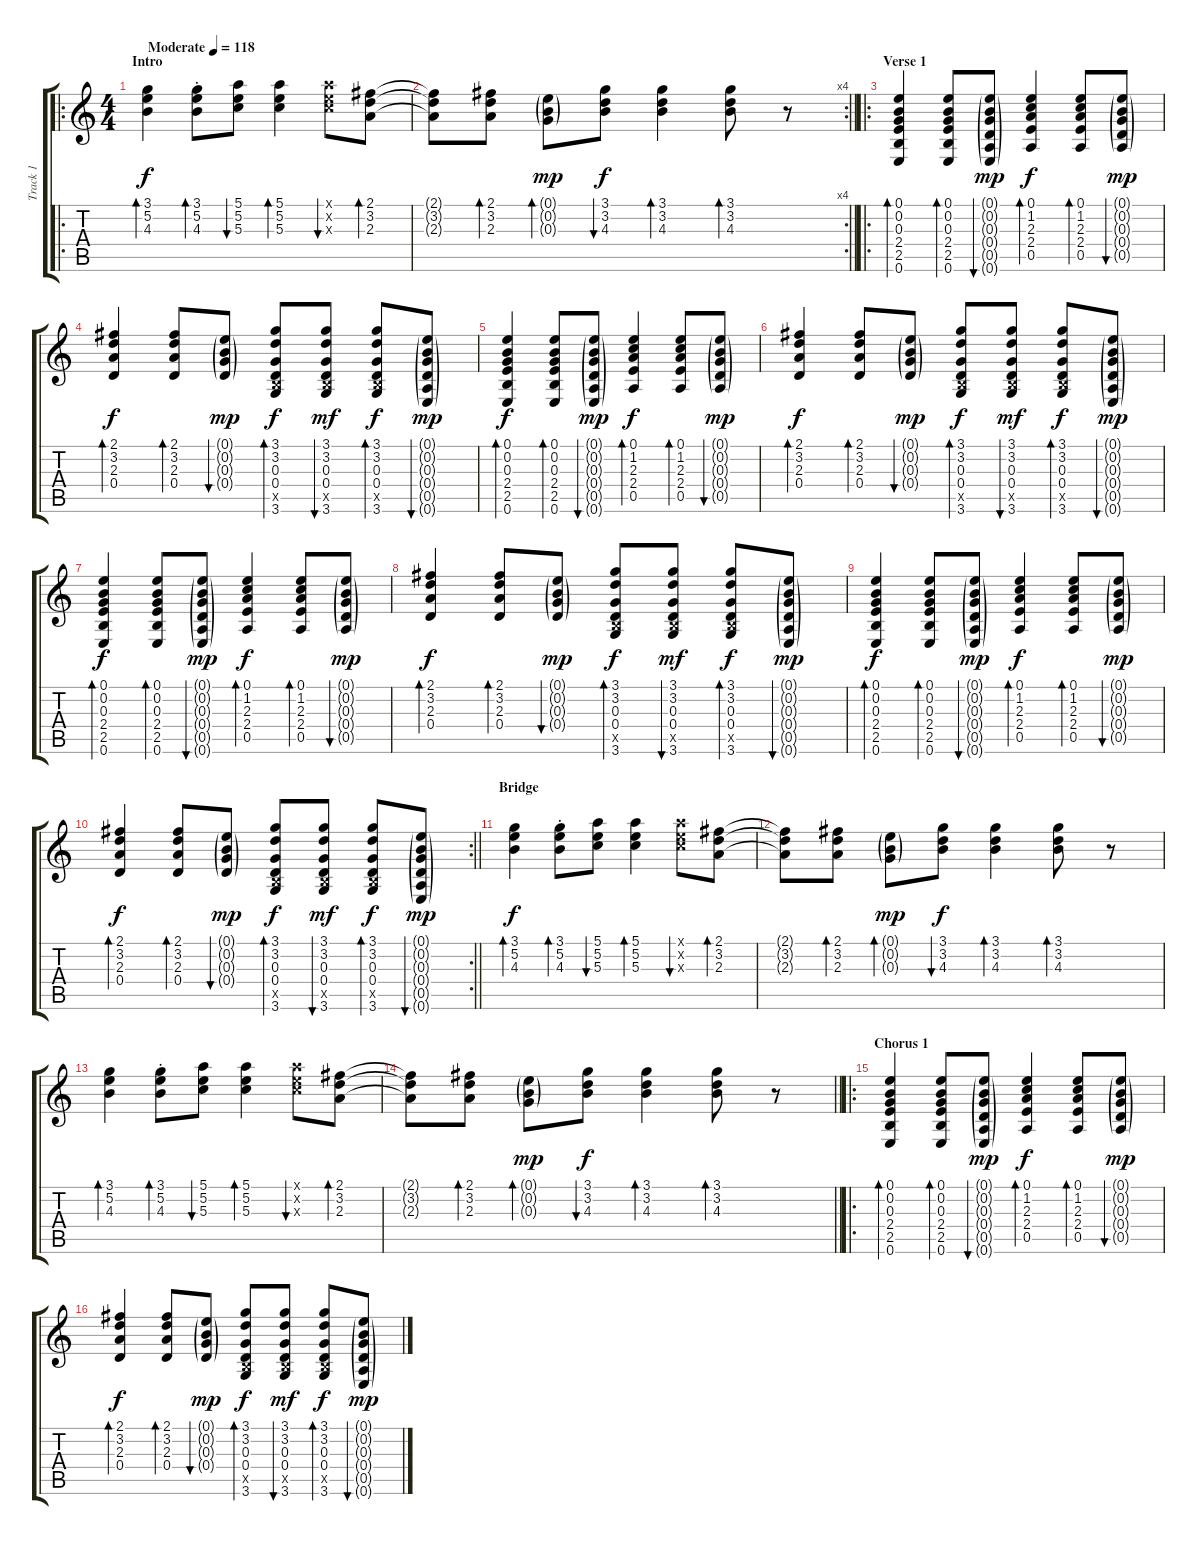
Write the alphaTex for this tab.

\track ("Track 1" "Track 1") {instrument acousticguitarsteel}
\staff {score tabs}
\tuning (E4 B3 G3 D3 A2 E2) {hide}
\ro
\ts (4 4)
\section ("" "Intro")
\tempo (118 "Moderate")
\clef g2
\ks c
(3.1 5.2 4.3).4{bd 60 dy f instrument acousticguitarsteel} (3.1{st} 5.2{st} 4.3{st}).8{bd 60} (5.1 5.2 5.3).8{bu 60} (5.1 5.2 5.3).4{bd 60} (5.1{x} 5.2{x} 5.3{x}).8{bu 60} (2.1 3.2 2.3).8{bd 60} |
\rc 4
\barLineRight lightlight
(2.1{t} 3.2{t} 2.3{t}).8 (2.1 3.2 2.3).8{bd 60} (0.1{g} 0.2{g} 0.3{g}).8{bd 60 dy mp} (3.1 3.2 4.3).8{bu 60 dy f} (3.1 3.2 4.3).4{bd 60} (3.1 3.2 4.3).8{bd 60} r.8 |
\ro
\section ("" "Verse 1")
(0.1 0.2 0.3 2.4 2.5 0.6).4{bd 30} (0.1 0.2 0.3 2.4 2.5 0.6).8{bd 30} (0.1{g} 0.2{g} 0.3{g} 0.4{g} 0.5{g} 0.6{g}).8{bu 30 dy mp} (0.1 1.2 2.3 2.4 0.5).4{bd 30 dy f} (0.1 1.2 2.3 2.4 0.5).8{bd 30} (0.1{g} 0.2{g} 0.3{g} 0.4{g} 0.5{g}).8{bu 30 dy mp} |
(2.1 3.2 2.3 0.4).4{bd 30 dy f} (2.1 3.2 2.3 0.4).8{bd 30} (0.1{g} 0.2{g} 0.3{g} 0.4{g}).8{bu 30 dy mp} (3.1 3.2 0.3 0.4 2.5{x} 3.6).8{bd 30 dy f} (3.1 3.2 0.3 0.4 2.5{x} 3.6).8{bu 30 dy mf} (3.1 3.2 0.3 0.4 2.5{x} 3.6).8{bd 30 dy f} (0.1{g} 0.2{g} 0.3{g} 0.4{g} 0.5{g} 0.6{g}).8{bu 30 dy mp} |
(0.1 0.2 0.3 2.4 2.5 0.6).4{bd 30 dy f} (0.1 0.2 0.3 2.4 2.5 0.6).8{bd 30} (0.1{g} 0.2{g} 0.3{g} 0.4{g} 0.5{g} 0.6{g}).8{bu 30 dy mp} (0.1 1.2 2.3 2.4 0.5).4{bd 30 dy f} (0.1 1.2 2.3 2.4 0.5).8{bd 30} (0.1{g} 0.2{g} 0.3{g} 0.4{g} 0.5{g}).8{bu 30 dy mp} |
(2.1 3.2 2.3 0.4).4{bd 30 dy f} (2.1 3.2 2.3 0.4).8{bd 30} (0.1{g} 0.2{g} 0.3{g} 0.4{g}).8{bu 30 dy mp} (3.1 3.2 0.3 0.4 2.5{x} 3.6).8{bd 30 dy f} (3.1 3.2 0.3 0.4 2.5{x} 3.6).8{bu 30 dy mf} (3.1 3.2 0.3 0.4 2.5{x} 3.6).8{bd 30 dy f} (0.1{g} 0.2{g} 0.3{g} 0.4{g} 0.5{g} 0.6{g}).8{bu 30 dy mp} |
(0.1 0.2 0.3 2.4 2.5 0.6).4{bd 30 dy f} (0.1 0.2 0.3 2.4 2.5 0.6).8{bd 30} (0.1{g} 0.2{g} 0.3{g} 0.4{g} 0.5{g} 0.6{g}).8{bu 30 dy mp} (0.1 1.2 2.3 2.4 0.5).4{bd 30 dy f} (0.1 1.2 2.3 2.4 0.5).8{bd 30} (0.1{g} 0.2{g} 0.3{g} 0.4{g} 0.5{g}).8{bu 30 dy mp} |
(2.1 3.2 2.3 0.4).4{bd 30 dy f} (2.1 3.2 2.3 0.4).8{bd 30} (0.1{g} 0.2{g} 0.3{g} 0.4{g}).8{bu 30 dy mp} (3.1 3.2 0.3 0.4 2.5{x} 3.6).8{bd 30 dy f} (3.1 3.2 0.3 0.4 2.5{x} 3.6).8{bu 30 dy mf} (3.1 3.2 0.3 0.4 2.5{x} 3.6).8{bd 30 dy f} (0.1{g} 0.2{g} 0.3{g} 0.4{g} 0.5{g} 0.6{g}).8{bu 30 dy mp} |
(0.1 0.2 0.3 2.4 2.5 0.6).4{bd 30 dy f} (0.1 0.2 0.3 2.4 2.5 0.6).8{bd 30} (0.1{g} 0.2{g} 0.3{g} 0.4{g} 0.5{g} 0.6{g}).8{bu 30 dy mp} (0.1 1.2 2.3 2.4 0.5).4{bd 30 dy f} (0.1 1.2 2.3 2.4 0.5).8{bd 30} (0.1{g} 0.2{g} 0.3{g} 0.4{g} 0.5{g}).8{bu 30 dy mp} |
\rc 2
\barLineRight lightlight
(2.1 3.2 2.3 0.4).4{bd 30 dy f} (2.1 3.2 2.3 0.4).8{bd 30} (0.1{g} 0.2{g} 0.3{g} 0.4{g}).8{bu 30 dy mp} (3.1 3.2 0.3 0.4 2.5{x} 3.6).8{bd 30 dy f} (3.1 3.2 0.3 0.4 2.5{x} 3.6).8{bu 30 dy mf} (3.1 3.2 0.3 0.4 2.5{x} 3.6).8{bd 30 dy f} (0.1{g} 0.2{g} 0.3{g} 0.4{g} 0.5{g} 0.6{g}).8{bu 30 dy mp} |
\section ("" "Bridge")
(3.1 5.2 4.3).4{bd 60 dy f} (3.1{st} 5.2{st} 4.3{st}).8{bd 60} (5.1 5.2 5.3).8{bu 60} (5.1 5.2 5.3).4{bd 60} (5.1{x} 5.2{x} 5.3{x}).8{bu 60} (2.1 3.2 2.3).8{bd 60} |
(2.1{t} 3.2{t} 2.3{t}).8 (2.1 3.2 2.3).8{bd 60} (0.1{g} 0.2{g} 0.3{g}).8{bd 60 dy mp} (3.1 3.2 4.3).8{bu 60 dy f} (3.1 3.2 4.3).4{bd 60} (3.1 3.2 4.3).8{bd 60} r.8 |
(3.1 5.2 4.3).4{bd 60} (3.1{st} 5.2{st} 4.3{st}).8{bd 60} (5.1 5.2 5.3).8{bu 60} (5.1 5.2 5.3).4{bd 60} (5.1{x} 5.2{x} 5.3{x}).8{bu 60} (2.1 3.2 2.3).8{bd 60} |
\barLineRight lightlight
(2.1{t} 3.2{t} 2.3{t}).8 (2.1 3.2 2.3).8{bd 60} (0.1{g} 0.2{g} 0.3{g}).8{bd 60 dy mp} (3.1 3.2 4.3).8{bu 60 dy f} (3.1 3.2 4.3).4{bd 60} (3.1 3.2 4.3).8{bd 60} r.8 |
\ro
\section ("" "Chorus 1")
(0.1 0.2 0.3 2.4 2.5 0.6).4{bd 30} (0.1 0.2 0.3 2.4 2.5 0.6).8{bd 30} (0.1{g} 0.2{g} 0.3{g} 0.4{g} 0.5{g} 0.6{g}).8{bu 30 dy mp} (0.1 1.2 2.3 2.4 0.5).4{bd 30 dy f} (0.1 1.2 2.3 2.4 0.5).8{bd 30} (0.1{g} 0.2{g} 0.3{g} 0.4{g} 0.5{g}).8{bu 30 dy mp} |
(2.1 3.2 2.3 0.4).4{bd 30 dy f} (2.1 3.2 2.3 0.4).8{bd 30} (0.1{g} 0.2{g} 0.3{g} 0.4{g}).8{bu 30 dy mp} (3.1 3.2 0.3 0.4 2.5{x} 3.6).8{bd 30 dy f} (3.1 3.2 0.3 0.4 2.5{x} 3.6).8{bu 30 dy mf} (3.1 3.2 0.3 0.4 2.5{x} 3.6).8{bd 30 dy f} (0.1{g} 0.2{g} 0.3{g} 0.4{g} 0.5{g} 0.6{g}).8{bu 30 dy mp}
